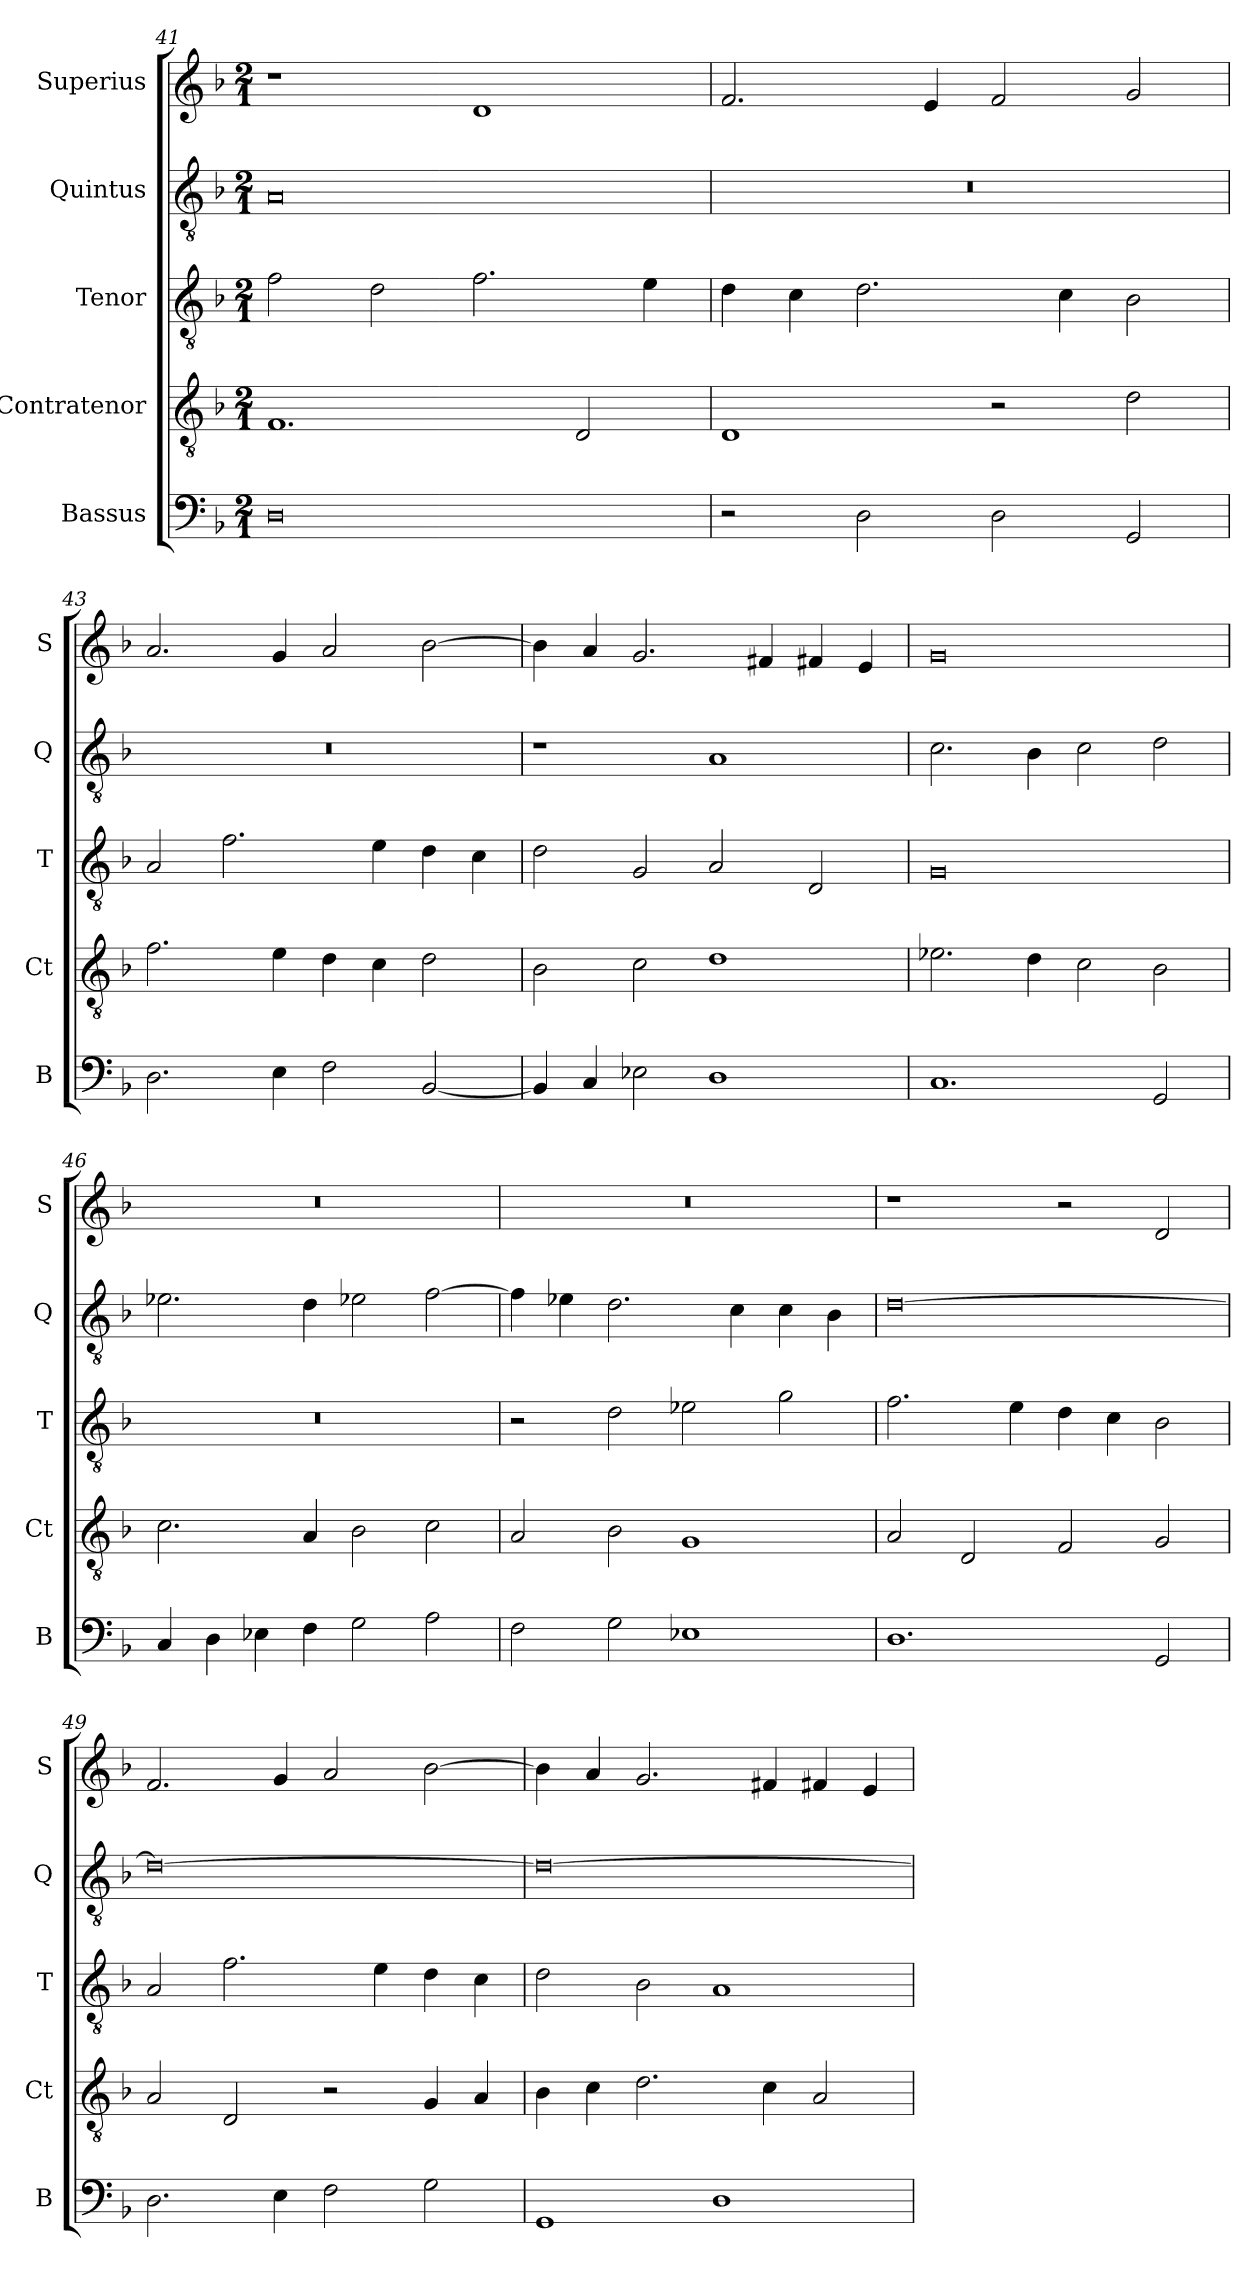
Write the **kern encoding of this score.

**kern	**kern	**kern	**kern	**kern
*part5	*part4	*part3	*part2	*part1
*staff5	*staff4	*staff3	*staff2	*staff1
*I"Bassus	*I"Contratenor	*I"Tenor	*I"Quintus	*I"Superius
*I'B	*I'Ct	*I'T	*I'Q	*I'S
*clefF4	*clefGv2	*clefGv2	*clefGv2	*clefG2
*k[b-]	*k[b-]	*k[b-]	*k[b-]	*k[b-]
*M2/1	*M2/1	*M2/1	*M2/1	*M2/1
=41	=41	=41	=41	=41
0D	1.F	2f\	0A	1r
.	.	2d\	.	.
.	.	2.f\	.	1d
.	2D/	.	.	.
.	.	4e\	.	.
=42	=42	=42	=42	=42
2r	1D	4d\	0r	2.f/
.	.	4c\	.	.
2D\	.	2.d\	.	.
.	.	.	.	4e/
2D\	2r	.	.	2f/
.	.	4c\	.	.
2GG/	2d\	2B-\	.	2g/
=43	=43	=43	=43	=43
2.D\	2.f\	2A/	0r	2.a/
.	.	2.f\	.	.
4E\	4e\	.	.	4g/
2F\	4d\	.	.	2a/
.	4c\	4e\	.	.
[2BB-/	2d\	4d\	.	[2b-\
.	.	4c\	.	.
=44	=44	=44	=44	=44
4BB-/]	2B-\	2d\	1r	4b-\]
4C/	.	.	.	4a/
2E-X\	2c\	2G/	.	2.g/
1D	1d	2A/	1A	.
.	.	.	.	4f#X/
.	.	2D/	.	4f#X/
.	.	.	.	4e/
=45	=45	=45	=45	=45
1.C	2.e-X\	0G	2.c\	0g
.	4d\	.	4B-\	.
.	2c\	.	2c\	.
2GG/	2B-\	.	2d\	.
=46	=46	=46	=46	=46
4C/	2.c\	0r	2.e-X\	0r
4D\	.	.	.	.
4E-X\	.	.	.	.
4F\	4A/	.	4d\	.
2G\	2B-\	.	2e-X\	.
2A\	2c\	.	[2f\	.
=47	=47	=47	=47	=47
2F\	2A/	2r	4f\]	0r
.	.	.	4e-X\	.
2G\	2B-\	2d\	2.d\	.
1E-X	1G	2e-X\	.	.
.	.	.	4c\	.
.	.	2g\	4c\	.
.	.	.	4B-\	.
=48	=48	=48	=48	=48
1.D	2A/	2.f\	[0d	1r
.	2D/	.	.	.
.	.	4e\	.	.
.	2F/	4d\	.	2r
.	.	4c\	.	.
2GG/	2G/	2B-\	.	2d/
=49	=49	=49	=49	=49
2.D\	2A/	2A/	0d_	2.f/
.	2D/	2.f\	.	.
4E\	.	.	.	4g/
2F\	2r	.	.	2a/
.	.	4e\	.	.
2G\	4G/	4d\	.	[2b-\
.	4A/	4c\	.	.
=50	=50	=50	=50	=50
1GG	4B-\	2d\	0d_	4b-\]
.	4c\	.	.	4a/
.	2.d\	2B-\	.	2.g/
1D	.	1A	.	.
.	4c\	.	.	4f#X/
.	2A/	.	.	4f#X/
.	.	.	.	4e/
=	=	=	=	=
*-	*-	*-	*-	*-
